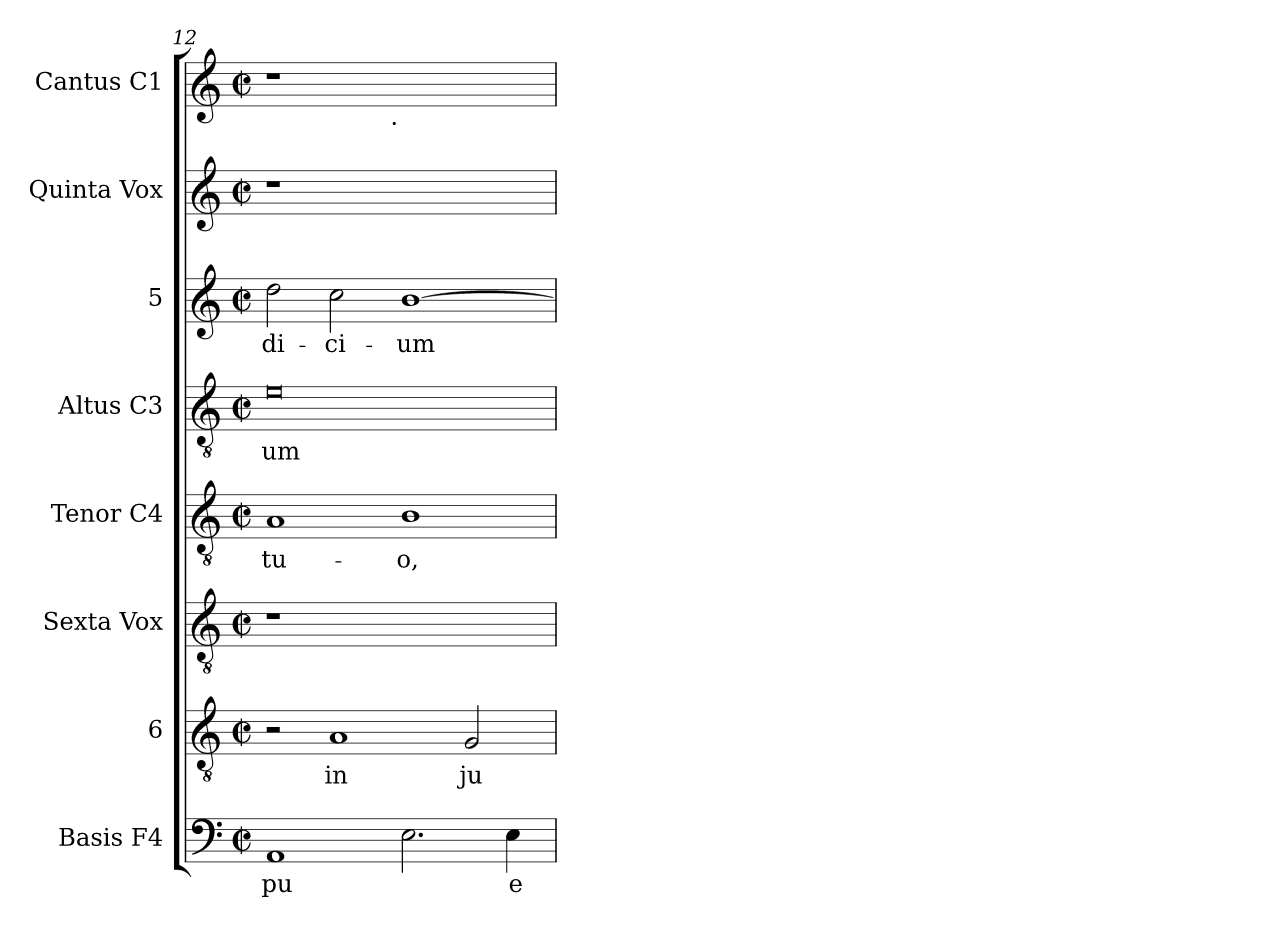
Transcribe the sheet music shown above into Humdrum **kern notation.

**kern	**text	**kern	**text	**kern	**kern	**text	**kern	**text	**kern	**text	**kern	**kern
*part8	*part8	*part7	*part7	*part6	*part5	*part5	*part4	*part4	*part3	*part3	*part2	*part1
*staff8	*staff8	*staff7	*staff7	*staff6	*staff5	*staff5	*staff4	*staff4	*staff3	*staff3	*staff2	*staff1
*I"Basis  F4	*	*I"6	*	*I"Sexta  Vox	*I"Tenor  C4	*	*I"Altus  C3	*	*I"5	*	*I"Quinta  Vox	*I"Cantus  C1
*I'B	*	*	*	*	*I'T	*	*I'A	*	*	*	*	*I'C
*clefF4	*	*clefGv2	*	*clefGv2	*clefGv2	*	*clefGv2	*	*clefG2	*	*clefG2	*clefG2
*k[]	*	*k[]	*	*k[]	*k[]	*	*k[]	*	*k[]	*	*k[]	*k[]
*C:	*	*C:	*	*C:	*C:	*	*C:	*	*C:	*	*C:	*C:
*M2/2	*	*M2/2	*	*M2/2	*M2/2	*	*M2/2	*	*M2/2	*	*M2/2	*M2/2
*met(c|)	*	*met(c|)	*	*met(c|)	*met(c|)	*	*met(c|)	*	*met(c|)	*	*met(c|)	*met(c|)
=12	=12	=12	=12	=12	=12	=12	=12	=12	=12	=12	=12	=12
!	!LO:LY:b:cj	!	!	!	!	!LO:LY:b:cj	!	!LO:LY:b:cj	!	!LO:LY:b:cj	!	!
*	*	*	*	*	*	*	*	*	*	*	*	*^
1AA	pu-	2r	.	1r	1A	tu-	0e	-um	2dd\	-di-	1r	1r	2ryy
!	!	!	!LO:LY:b:cj	!	!	!	!	!	!	!LO:LY:b:cj	!	!	!
.	.	1A	in	.	.	.	.	.	2cc\	-ci-	.	.	4...ryy
!	!	!	!	!	!	!	!	!	!	!	!	!	!LO:TX:b:t=.
.	.	.	.	.	.	.	.	.	.	.	.	.	1ryy
!	!LO:LY:b:cj	!	!	!	!	!LO:LY:b:cj	!	!	!	!LO:LY:b:cj	!	!	!
2.E\	--	.	.	1ryy	1B	-o,	.	.	[>1b	-um	1ryy	1ryy	.
!	!	!	!LO:LY:b:cj	!	!	!	!	!	!	!	!	!	!
.	.	2G/	ju-	.	.	.	.	.	.	.	.	.	.
!	!LO:LY:b:cj	!	!	!	!	!	!	!	!	!	!	!	!
4E\	-e-	.	.	.	.	.	.	.	.	.	.	.	.
.	.	.	.	.	.	.	.	.	.	.	.	.	32ryy
*	*	*	*	*	*	*	*	*	*	*	*	*v	*v
=	=	=	=	=	=	=	=	=	=	=	=	=
*-	*-	*-	*-	*-	*-	*-	*-	*-	*-	*-	*-	*-
